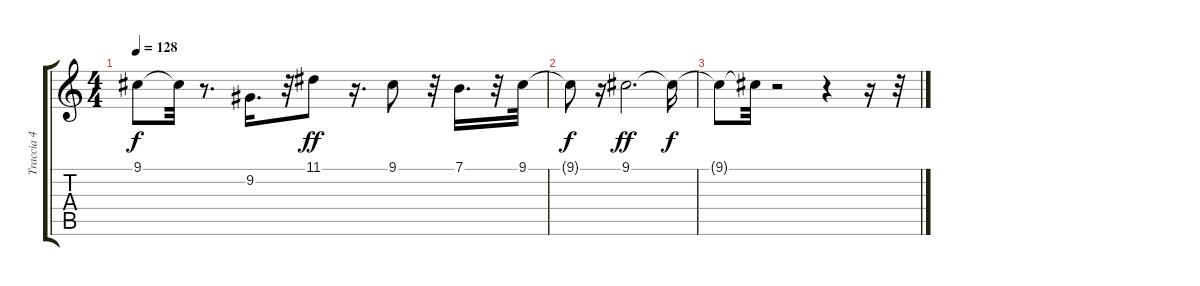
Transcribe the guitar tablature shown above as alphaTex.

\track ("Traccia 4" "Traccia 4") {instrument flute}
\staff {score tabs}
\tuning (E4 B3 G3 D3 A2 E2) {hide}
\ts (4 4)
\tempo 128
\clef g2
\ks c
9.1{t}.8{dy f} 9.1{t}.32 r.8{d} 9.2.16{d} r.32 11.1.8{dy ff} r.16{d} 9.1.8 r.32 7.1.16{d} r.32 9.1.32 |
9.1{t}.8{dy f} r.16 9.1.2{d dy ff} 9.1{t}.16{dy f} |
9.1{t}.8 9.1{t}.32 r.2 r.4 r.16 r.32
